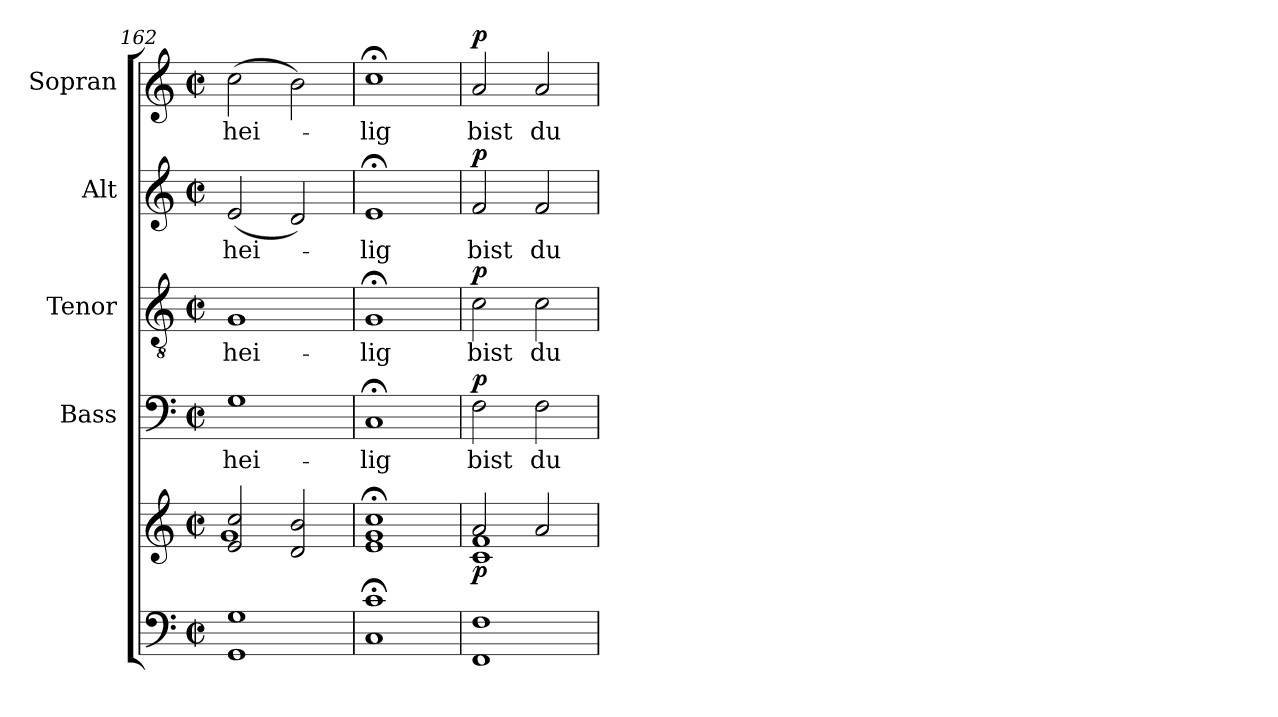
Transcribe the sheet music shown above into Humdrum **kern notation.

**kern	**kern	**dynam	**kern	**text	**dynam	**kern	**text	**dynam	**kern	**text	**dynam	**kern	**text	**dynam
*part5	*part5	*part5	*part4	*part4	*part4	*part3	*part3	*part3	*part2	*part2	*part2	*part1	*part1	*part1
*staff6	*staff5	*staff5/6	*staff4	*staff4	*staff4	*staff3	*staff3	*staff3	*staff2	*staff2	*staff2	*staff1	*staff1	*staff1
*	*	*	*I"Bass	*	*	*I"Tenor	*	*	*I"Alt	*	*	*I"Sopran	*	*
*	*	*	*I'B.	*	*	*I'T.	*	*	*I'A.	*	*	*I'S.	*	*
*clefF4	*clefG2	*	*clefF4	*	*	*clefGv2	*	*	*clefG2	*	*	*clefG2	*	*
*k[]	*k[]	*	*k[]	*	*	*k[]	*	*	*k[]	*	*	*k[]	*	*
*C:	*C:	*	*C:	*	*	*C:	*	*	*C:	*	*	*C:	*	*
*M2/2	*M2/2	*	*M2/2	*	*	*M2/2	*	*	*M2/2	*	*	*M2/2	*	*
*met(c|)	*met(c|)	*	*met(c|)	*	*	*met(c|)	*	*	*met(c|)	*	*	*met(c|)	*	*
=162	=162	=162	=162	=162	=162	=162	=162	=162	=162	=162	=162	=162	=162	=162
*	*^	*	*	*	*	*	*	*	*	*	*	*	*	*
!	!	!	!	!	!LO:LY:b	!	!	!LO:LY:b	!	!	!LO:LY:b	!	!	!LO:LY:b	!
1GG 1G	2e/ 2cc/	1g	.	1G	hei-	.	1G	hei-	.	(<2e/	hei-	.	(>2cc\	hei-	.
.	2d/ 2b/	.	.	.	.	.	.	.	.	2d/)	.	.	2b\)	.	.
*	*v	*v	*	*	*	*	*	*	*	*	*	*	*	*	*
!!LO:LB:g=z
=163	=163	=163	=163	=163	=163	=163	=163	=163	=163	=163	=163	=163	=163	=163
!	!	!	!	!LO:LY:b	!	!	!LO:LY:b	!	!	!LO:LY:b	!	!	!LO:LY:b	!
1C; 1c;	1e;< 1g;< 1cc;<	.	1C;<	-lig	.	1G;<	-lig	.	1e;<	-lig	.	1cc;<	-lig	.
=164	=164	=164	=164	=164	=164	=164	=164	=164	=164	=164	=164	=164	=164	=164
*	*^	*	*	*	*	*	*	*	*	*	*	*	*	*
!	!	!	!LO:DY:b	!	!LO:LY:b	!LO:DY:a	!	!LO:LY:b	!LO:DY:a	!	!LO:LY:b	!LO:DY:a	!	!LO:LY:b	!LO:DY:a
1FF 1F	2a/	1c 1f	p	2F\	bist	p	2c\	bist	p	2f/	bist	p	2a/	bist	p
!	!	!	!	!	!LO:LY:b	!	!	!LO:LY:b	!	!	!LO:LY:b	!	!	!LO:LY:b	!
.	2a/	.	.	2F\	du	.	2c\	du	.	2f/	du	.	2a/	du	.
*	*v	*v	*	*	*	*	*	*	*	*	*	*	*	*	*
=	=	=	=	=	=	=	=	=	=	=	=	=	=	=
*-	*-	*-	*-	*-	*-	*-	*-	*-	*-	*-	*-	*-	*-	*-
